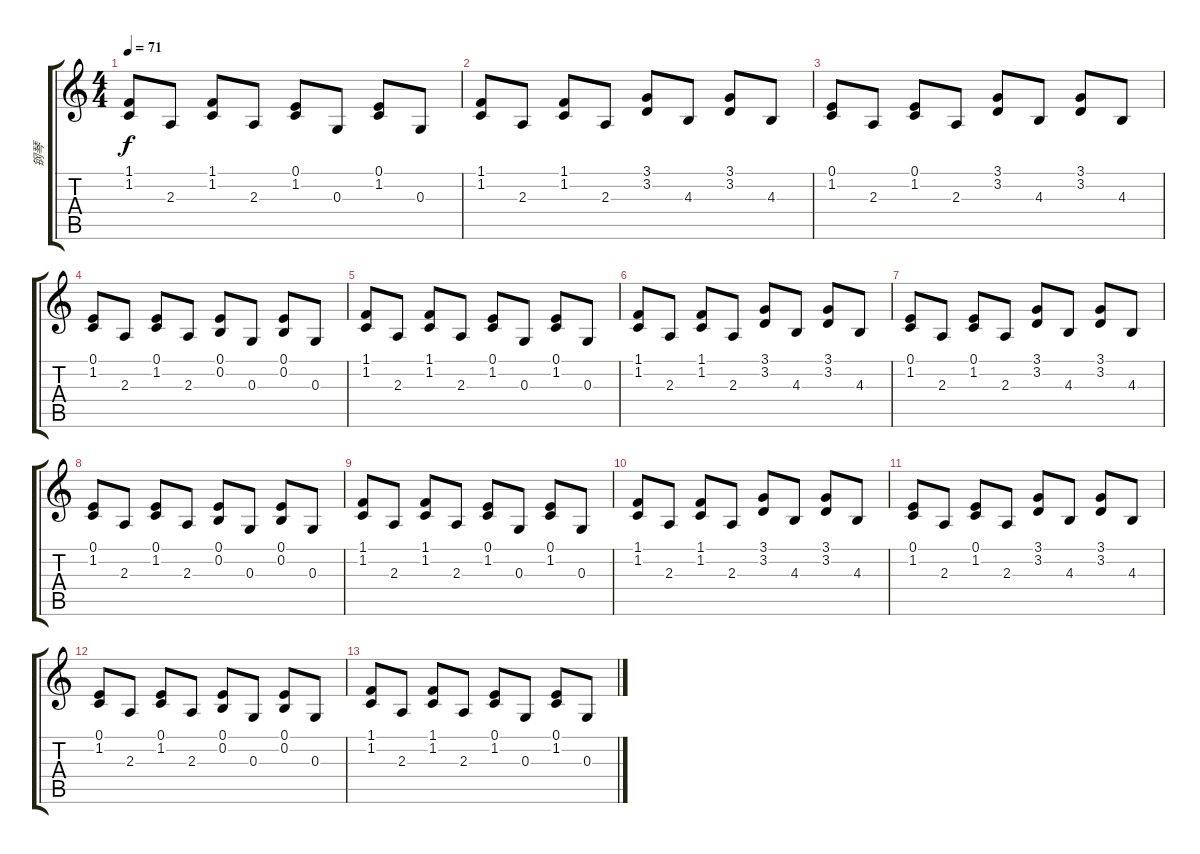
\track ("钢琴" "钢琴") {instrument acousticgrandpiano}
\staff {score tabs}
\tuning (E4 B3 G3 D3 A2 E2) {hide}
\ts (4 4)
\tempo 71
\clef g2
\ks c
(1.1 1.2).8{dy f} 2.3.8 (1.1 1.2).8 2.3.8 (0.1 1.2).8 0.3.8 (0.1 1.2).8 0.3.8 |
(1.1 1.2).8 2.3.8 (1.1 1.2).8 2.3.8 (3.1 3.2).8 4.3.8 (3.1 3.2).8 4.3.8 |
(0.1 1.2).8 2.3.8 (0.1 1.2).8 2.3.8 (3.1 3.2).8 4.3.8 (3.1 3.2).8 4.3.8 |
(0.1 1.2).8 2.3.8 (0.1 1.2).8 2.3.8 (0.1 0.2).8 0.3.8 (0.1 0.2).8 0.3.8 |
(1.1 1.2).8 2.3.8 (1.1 1.2).8 2.3.8 (0.1 1.2).8 0.3.8 (0.1 1.2).8 0.3.8 |
(1.1 1.2).8 2.3.8 (1.1 1.2).8 2.3.8 (3.1 3.2).8 4.3.8 (3.1 3.2).8 4.3.8 |
(0.1 1.2).8 2.3.8 (0.1 1.2).8 2.3.8 (3.1 3.2).8 4.3.8 (3.1 3.2).8 4.3.8 |
(0.1 1.2).8 2.3.8 (0.1 1.2).8 2.3.8 (0.1 0.2).8 0.3.8 (0.1 0.2).8 0.3.8 |
(1.1 1.2).8 2.3.8 (1.1 1.2).8 2.3.8 (0.1 1.2).8 0.3.8 (0.1 1.2).8 0.3.8 |
(1.1 1.2).8 2.3.8 (1.1 1.2).8 2.3.8 (3.1 3.2).8 4.3.8 (3.1 3.2).8 4.3.8 |
(0.1 1.2).8 2.3.8 (0.1 1.2).8 2.3.8 (3.1 3.2).8 4.3.8 (3.1 3.2).8 4.3.8 |
(0.1 1.2).8 2.3.8 (0.1 1.2).8 2.3.8 (0.1 0.2).8 0.3.8 (0.1 0.2).8 0.3.8 |
(1.1 1.2).8 2.3.8 (1.1 1.2).8 2.3.8 (0.1 1.2).8 0.3.8 (0.1 1.2).8 0.3.8
